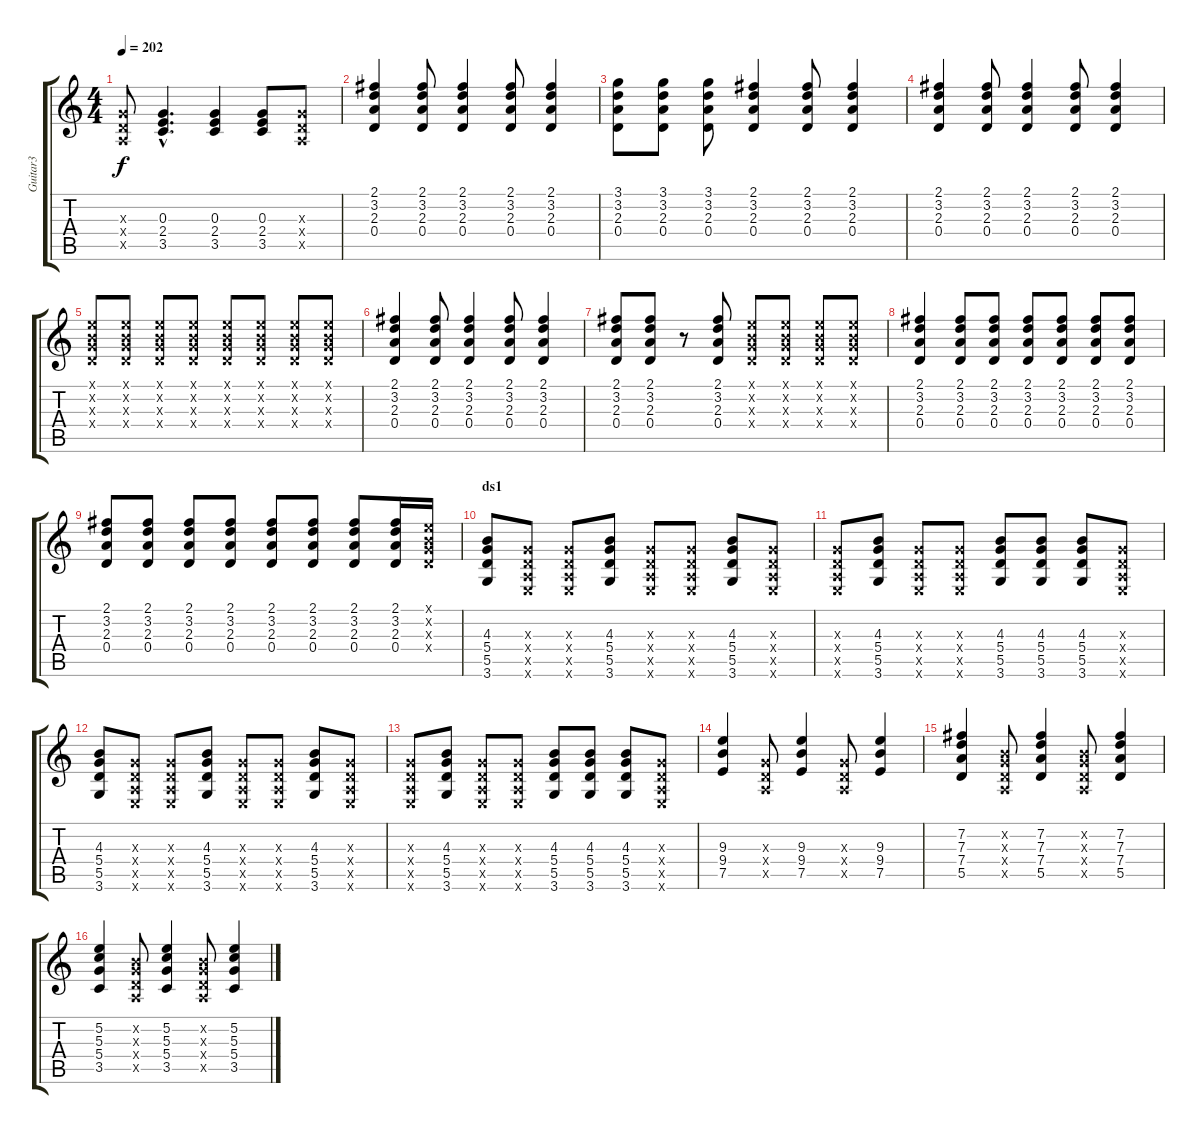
\track ("Guitar3" "Guitar3") {instrument distortionguitar}
\staff {score tabs}
\tuning (E4 B3 G3 D3 A2 E2) {hide}
\ts (4 4)
\tempo 202
\clef g2
\ks c
(0.3{x} 0.4{x} 0.5{x}).8{dy f} (0.3{hac} 2.4{hac} 3.5{hac}).4{d} (0.3 2.4 3.5).4 (0.3 2.4 3.5).8 (0.3{x} 0.4{x} 0.5{x}).8 |
(2.1 3.2 2.3 0.4).4 (2.1 3.2 2.3 0.4).8 (2.1 3.2 2.3 0.4).4 (2.1 3.2 2.3 0.4).8 (2.1 3.2 2.3 0.4).4 |
(3.1 3.2 2.3 0.4).8 (3.1 3.2 2.3 0.4).8 (3.1 3.2 2.3 0.4).8 (2.1 3.2 2.3 0.4).4 (2.1 3.2 2.3 0.4).8 (2.1 3.2 2.3 0.4).4 |
(2.1 3.2 2.3 0.4).4 (2.1 3.2 2.3 0.4).8 (2.1 3.2 2.3 0.4).4 (2.1 3.2 2.3 0.4).8 (2.1 3.2 2.3 0.4).4 |
(0.1{x} 0.2{x} 0.3{x} 0.4{x}).8 (0.1{x} 0.2{x} 0.3{x} 0.4{x}).8 (0.1{x} 0.2{x} 0.3{x} 0.4{x}).8 (0.1{x} 0.2{x} 0.3{x} 0.4{x}).8 (0.1{x} 0.2{x} 0.3{x} 0.4{x}).8 (0.1{x} 0.2{x} 0.3{x} 0.4{x}).8 (0.1{x} 0.2{x} 0.3{x} 0.4{x}).8 (0.1{x} 0.2{x} 0.3{x} 0.4{x}).8 |
(2.1 3.2 2.3 0.4).4 (2.1 3.2 2.3 0.4).8 (2.1 3.2 2.3 0.4).4 (2.1 3.2 2.3 0.4).8 (2.1 3.2 2.3 0.4).4 |
(2.1 3.2 2.3 0.4).8 (2.1 3.2 2.3 0.4).8 r.8 (2.1 3.2 2.3 0.4).8 (0.1{x} 0.2{x} 0.3{x} 0.4{x}).8 (0.1{x} 0.2{x} 0.3{x} 0.4{x}).8 (0.1{x} 0.2{x} 0.3{x} 0.4{x}).8 (0.1{x} 0.2{x} 0.3{x} 0.4{x}).8 |
(2.1 3.2 2.3 0.4).4 (2.1 3.2 2.3 0.4).8 (2.1 3.2 2.3 0.4).8 (2.1 3.2 2.3 0.4).8 (2.1 3.2 2.3 0.4).8 (2.1 3.2 2.3 0.4).8 (2.1 3.2 2.3 0.4).8 |
(2.1 3.2 2.3 0.4).8 (2.1 3.2 2.3 0.4).8 (2.1 3.2 2.3 0.4).8 (2.1 3.2 2.3 0.4).8 (2.1 3.2 2.3 0.4).8 (2.1 3.2 2.3 0.4).8 (2.1 3.2 2.3 0.4).8 (2.1 3.2 2.3 0.4).16 (0.1{x} 0.2{x} 0.3{x} 0.4{x}).16 |
\section ("" "ds1")
(4.3 5.4 5.5 3.6).8 (0.3{x} 0.4{x} 0.5{x} 0.6{x}).8 (0.3{x} 0.4{x} 0.5{x} 0.6{x}).8 (4.3 5.4 5.5 3.6).8 (0.3{x} 0.4{x} 0.5{x} 0.6{x}).8 (0.3{x} 0.4{x} 0.5{x} 0.6{x}).8 (4.3 5.4 5.5 3.6).8 (0.3{x} 0.4{x} 0.5{x} 0.6{x}).8 |
(0.3{x} 0.4{x} 0.5{x} 0.6{x}).8 (4.3 5.4 5.5 3.6).8 (0.3{x} 0.4{x} 0.5{x} 0.6{x}).8 (0.3{x} 0.4{x} 0.5{x} 0.6{x}).8 (4.3 5.4 5.5 3.6).8 (4.3 5.4 5.5 3.6).8 (4.3 5.4 5.5 3.6).8 (0.3{x} 0.4{x} 0.5{x} 0.6{x}).8 |
(4.3 5.4 5.5 3.6).8 (0.3{x} 0.4{x} 0.5{x} 0.6{x}).8 (0.3{x} 0.4{x} 0.5{x} 0.6{x}).8 (4.3 5.4 5.5 3.6).8 (0.3{x} 0.4{x} 0.5{x} 0.6{x}).8 (0.3{x} 0.4{x} 0.5{x} 0.6{x}).8 (4.3 5.4 5.5 3.6).8 (0.3{x} 0.4{x} 0.5{x} 0.6{x}).8 |
(0.3{x} 0.4{x} 0.5{x} 0.6{x}).8 (4.3 5.4 5.5 3.6).8 (0.3{x} 0.4{x} 0.5{x} 0.6{x}).8 (0.3{x} 0.4{x} 0.5{x} 0.6{x}).8 (4.3 5.4 5.5 3.6).8 (4.3 5.4 5.5 3.6).8 (4.3 5.4 5.5 3.6).8 (0.3{x} 0.4{x} 0.5{x} 0.6{x}).8 |
(9.3 9.4 7.5).4 (0.3{x} 0.4{x} 0.5{x}).8 (9.3 9.4 7.5).4 (0.3{x} 0.4{x} 0.5{x}).8 (9.3 9.4 7.5).4 |
(7.2 7.3 7.4 5.5).4 (0.2{x} 0.3{x} 0.4{x} 0.5{x}).8 (7.2 7.3 7.4 5.5).4 (0.2{x} 0.3{x} 0.4{x} 0.5{x}).8 (7.2 7.3 7.4 5.5).4 |
(5.2 5.3 5.4 3.5).4 (0.2{x} 0.3{x} 0.4{x} 0.5{x}).8 (5.2 5.3 5.4 3.5).4 (0.2{x} 0.3{x} 0.4{x} 0.5{x}).8 (5.2 5.3 5.4 3.5).4
